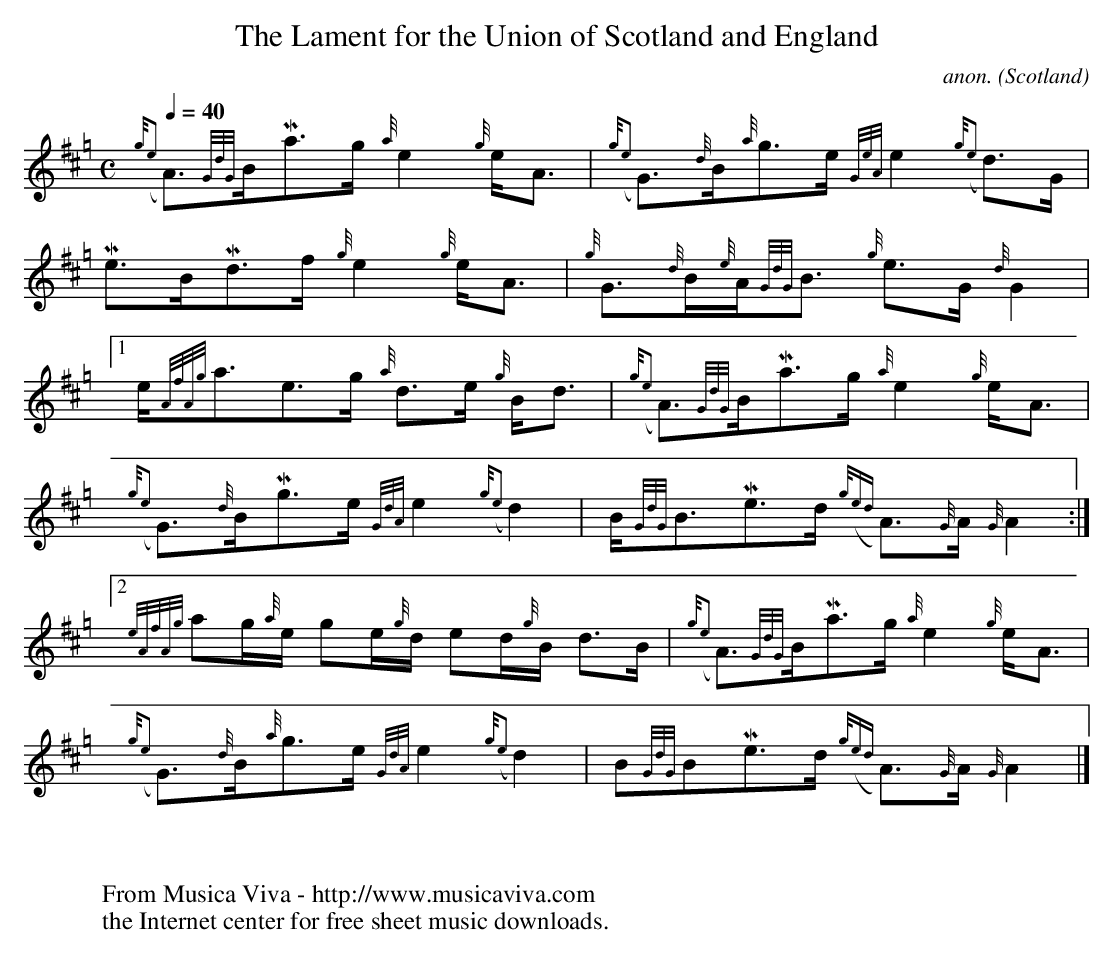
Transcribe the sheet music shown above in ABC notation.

X:1
T:Lament for the Union of Scotland and England, The
C:anon.
O:Scotland
M:C
L:1/8
Q:1/4=40
K:Hp
    {g(e4}A>){GdG}BMa>g     {a}e2        {g}e<A |\
    {g(e4}G>){d}B{a}g>e   {GeA}e2     {g(e4}d>)G|\
         Me>BMd>f           {g}e2        {g}e<A |\
       {g}G>{d}B{e}A<{GdG}B {g}e>G       {d}G2  |
[1        e<{AfAg}ae>g      {a}d>e       {g}B<d |\
    {g(e4}A>){GdG}BMa>g     {a}e2        {g}e<A |\
    {g(e4}G>){d}BMg>e     {GdA}e2     {g(e4}d2) |\
          B<{GdG}BMe>d {g(e2d2}A>){G}A   {G}A2 :|
[2 {eAfAg}ag/{a}e/ ge/{g}d/    ed/{g}B/     d>B |\
    {g(e4}A>){GdG}BMa>g     {a}e2        {g}e<A |\
    {g(e4}G>){d}B{a}g>e   {GdA}e2     {g(e4}d2) |\
          B{GdG}BMe>d  {g(e2d2}A>){G}A   {G}A2 |]
W:
W:
W:  From Musica Viva - http://www.musicaviva.com
W:  the Internet center for free sheet music downloads.
